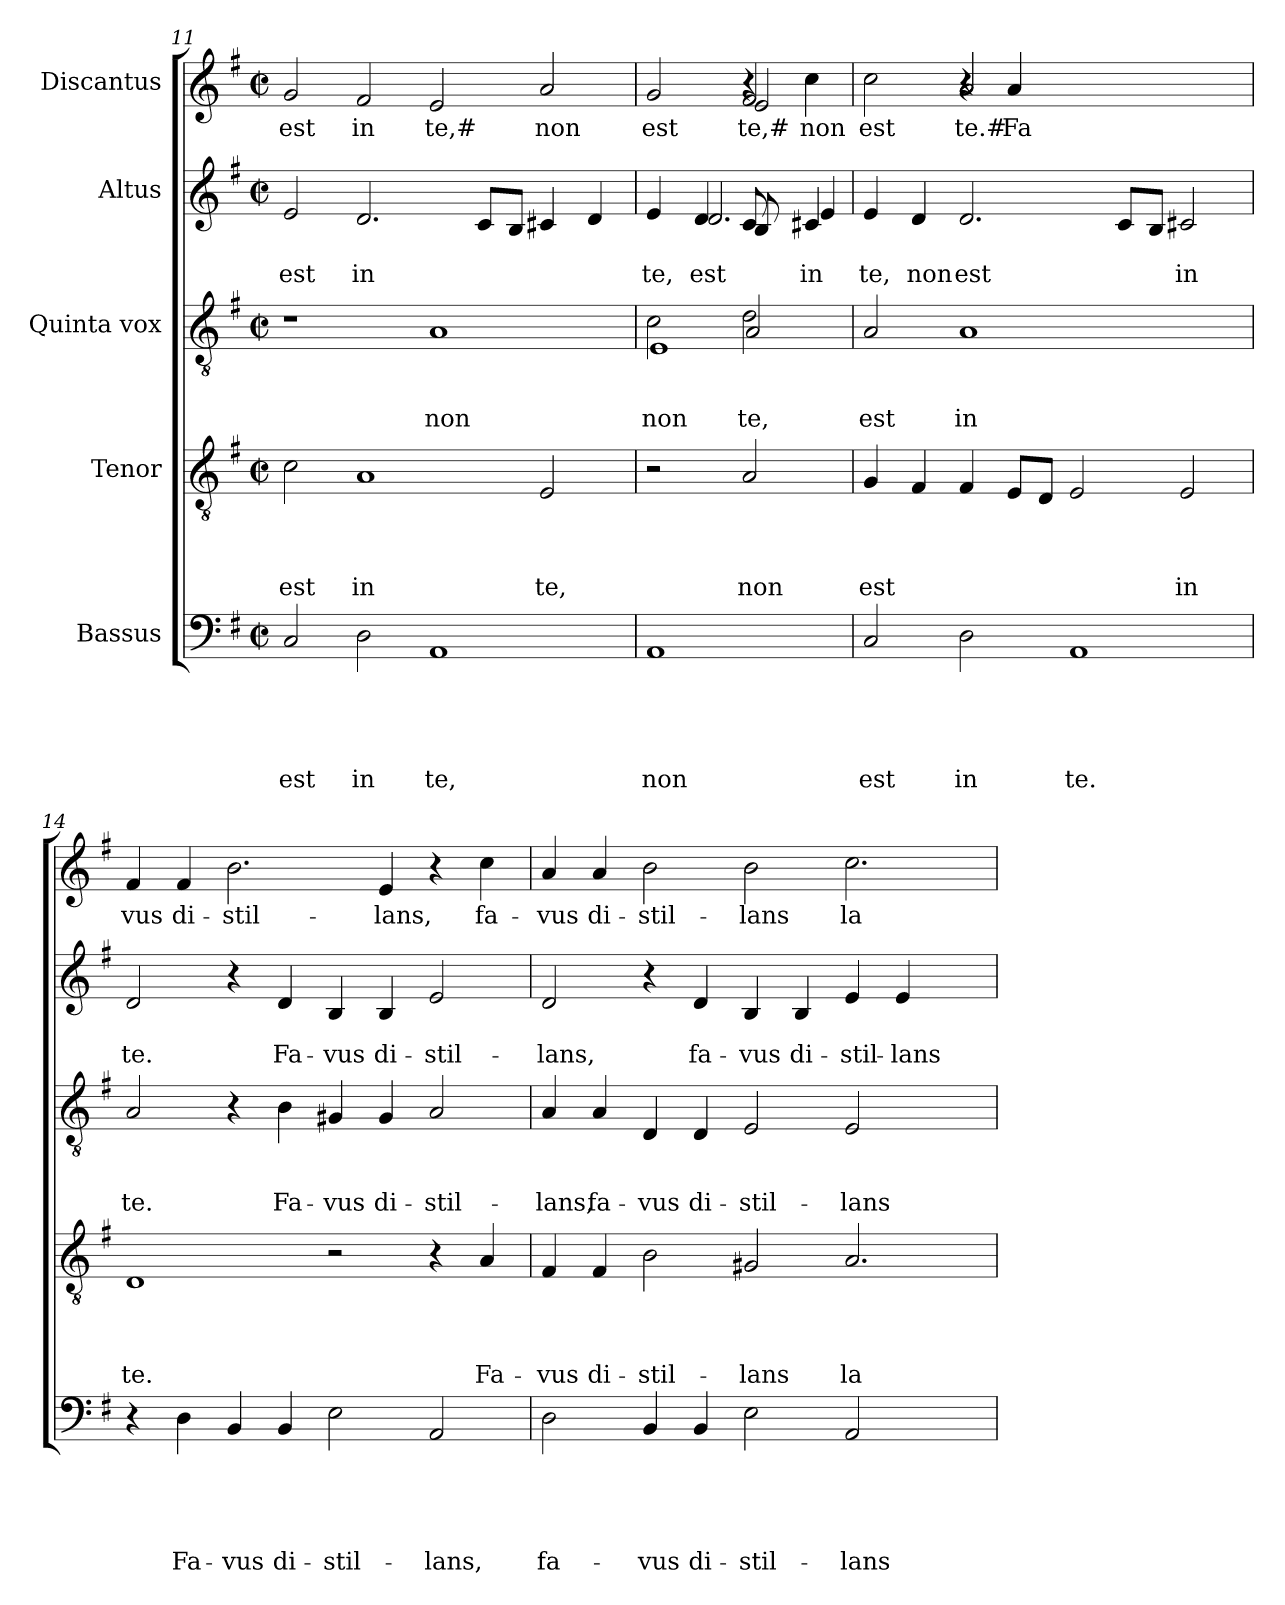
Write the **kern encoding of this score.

**kern	**text	**text	**text	**text	**text	**kern	**text	**text	**text	**text	**kern	**text	**text	**text	**kern	**text	**text	**kern	**text
*part5	*part5	*part5	*part5	*part5	*part5	*part4	*part4	*part4	*part4	*part4	*part3	*part3	*part3	*part3	*part2	*part2	*part2	*part1	*part1
*staff5	*staff5	*staff5	*staff5	*staff5	*staff5	*staff4	*staff4	*staff4	*staff4	*staff4	*staff3	*staff3	*staff3	*staff3	*staff2	*staff2	*staff2	*staff1	*staff1
*I"Bassus	*	*	*	*	*	*I"Tenor	*	*	*	*	*I"Quinta vox	*	*	*	*I"Altus	*	*	*I"Discantus	*
!!LO:PB:g=z
*clefF4	*	*	*	*	*	*clefGv2	*	*	*	*	*clefGv2	*	*	*	*clefG2	*	*	*clefG2	*
*k[f#]	*	*	*	*	*	*k[f#]	*	*	*	*	*k[f#]	*	*	*	*k[f#]	*	*	*k[f#]	*
*G:	*	*	*	*	*	*G:	*	*	*	*	*G:	*	*	*	*G:	*	*	*G:	*
*M2/2	*	*	*	*	*	*M2/2	*	*	*	*	*M2/2	*	*	*	*M2/2	*	*	*M2/2	*
*met(c|)	*	*	*	*	*	*met(c|)	*	*	*	*	*met(c|)	*	*	*	*met(c|)	*	*	*met(c|)	*
=11	=11	=11	=11	=11	=11	=11	=11	=11	=11	=11	=11	=11	=11	=11	=11	=11	=11	=11	=11
!	!	!	!	!	!LO:LY:b	!	!	!	!	!LO:LY:b	!	!	!	!	!	!	!LO:LY:b	!	!LO:LY:b
2C/	.	.	.	.	est	2c\	.	.	.	est	1r	.	.	.	2e/	.	est	2g/	est
!	!	!	!	!	!LO:LY:b	!	!	!	!	!LO:LY:b	!	!	!	!	!	!	!LO:LY:b	!	!LO:LY:b
2D\	.	.	.	.	in	1A	.	.	.	in	.	.	.	.	2.d/	.	in	2f#/	in
!	!	!	!	!	!LO:LY:b	!	!	!	!	!	!	!	!	!LO:LY:b	!	!	!	!	!LO:LY:b
1AA	.	.	.	.	te,	.	.	.	.	.	1A	.	.	non	.	.	.	2e/	te,#
.	.	.	.	.	.	.	.	.	.	.	.	.	.	.	8c/L	.	.	.	.
.	.	.	.	.	.	.	.	.	.	.	.	.	.	.	8B/J	.	.	.	.
!	!	!	!	!	!	!	!	!	!	!LO:LY:b	!	!	!	!	!	!	!	!	!LO:LY:b
.	.	.	.	.	.	2E/	.	.	.	te,	.	.	.	.	4c#X/	.	.	2a/	non
.	.	.	.	.	.	.	.	.	.	.	.	.	.	.	4d/	.	.	.	.
=12	=12	=12	=12	=12	=12	=12	=12	=12	=12	=12	=12	=12	=12	=12	=12	=12	=12	=12	=12
!	!	!	!	!	!LO:LY:b	!	!	!	!	!	!	!	!	!LO:LY:b	!	!	!	!	!
*	*	*	*	*	*	*	*	*	*	*	*^	*	*	*	*	*	*	*	*
*	*	*	*	*	*	*	*	*	*	*	*	*^	*	*	*	*	*	*	*	*
!	!	!	!	!	!	!	!	!	!	!	!	!	!	!	!	!LO:LY:b	!	!	!LO:LY:b	!	!LO:LY:b
*	*	*	*	*	*	*	*	*	*	*	*	*	*	*	*	*	*^	*	*	*^	*
*	*	*	*	*	*	*	*	*	*	*	*	*	*	*	*	*	*	*^	*	*	*	*^	*
*	*	*	*	*	*	*	*	*	*	*	*	*	*	*	*	*	*	*	*^	*	*	*	*	*	*
1AA	.	.	.	.	non	2r	.	.	.	.	2c\	2ryy	1E	.	.	non	4e/	4ryy	2ryy	2.ryy	.	te,	2g/	2ryy	2ryy	est
!	!	!	!	!	!	!	!	!	!	!	!	!	!	!	!	!	!	!	!	!	!	!LO:LY:b	!	!	!	!
!	!	!	!	!	!	!	!	!	!	!	!	!	!	!	!	!	!	!	!	!	!	!LO:LY:b	!	!	!	!
.	.	.	.	.	.	.	.	.	.	.	.	.	.	.	.	.	4d/	2.d/	.	.	.	est	.	.	.	.
!	!	!	!	!	!	!	!	!	!	!LO:LY:b	!	!	!	!	!	!LO:LY:b	!	!	!	!	!	!	!	!	!	!
!	!	!	!	!	!	!	!	!	!	!	!	!	!	!	!	!LO:LY:b	!	!	!	!	!	!	!	!	!	!LO:LY:b
!	!	!	!	!	!	!	!	!	!	!	!	!	!	!	!	!	!	!	!	!	!	!	!	!	!	!LO:LY:b
.	.	.	.	.	.	2A/	.	.	.	non	2d\	2A/	.	.	.	te,	8c/	.	8B/	.	.	.	2f#/	2e/	4r	te,#
.	.	.	.	.	.	.	.	.	.	.	.	.	.	.	.	.	4.ryy	.	8ryy	.	.	.	.	.	.	.
!	!	!	!	!	!	!	!	!	!	!	!	!	!	!	!	!	!	!	!	!	!	!LO:LY:b	!	!	!	!LO:LY:b
.	.	.	.	.	.	.	.	.	.	.	.	.	.	.	.	.	.	.	4c#X/	4e/	.	in	.	.	4cc\	non
*	*	*	*	*	*	*	*	*	*	*	*v	*v	*v	*	*	*	*	*	*	*	*	*	*	*	*	*
=13	=13	=13	=13	=13	=13	=13	=13	=13	=13	=13	=13	=13	=13	=13	=13	=13	=13	=13	=13	=13	=13	=13	=13	=13
!	!	!	!	!	!LO:LY:b	!	!	!	!	!LO:LY:b	!	!	!	!LO:LY:b	!	!	!	!	!	!LO:LY:b	!	!	!	!LO:LY:b
*	*	*	*	*	*	*	*	*	*	*	*	*	*	*	*v	*v	*v	*v	*	*	*	*	*	*
2C/	.	.	.	.	est	4G/	.	.	.	est	2A/	.	.	est	4e/	.	te,	2cc\	2ryy	2ryy	est
!	!	!	!	!	!	!	!	!	!	!	!	!	!	!	!	!	!LO:LY:b	!	!	!	!
.	.	.	.	.	.	4F#/	.	.	.	.	.	.	.	.	4d/	.	non	.	.	.	.
!	!	!	!	!	!LO:LY:b	!	!	!	!	!	!	!	!	!LO:LY:b	!	!	!LO:LY:b	!	!	!	!LO:LY:b
!	!	!	!	!	!	!	!	!	!	!	!	!	!	!	!	!	!	!	!	!	!LO:LY:b
2D\	.	.	.	.	in	4F#/	.	.	.	.	1A	.	.	in	2.d/	.	est	2a/	2a/	4r	te.#
!	!	!	!	!	!	!	!	!	!	!	!	!	!	!	!	!	!	!	!	!	!LO:LY:b
.	.	.	.	.	.	8E/L	.	.	.	.	.	.	.	.	.	.	.	.	.	4a/	Fa-
.	.	.	.	.	.	8D/J	.	.	.	.	.	.	.	.	.	.	.	.	.	.	.
!	!	!	!	!	!LO:LY:b	!	!	!	!	!	!	!	!	!	!	!	!	!	!	!	!
1AA	.	.	.	.	te.	2E/	.	.	.	.	.	.	.	.	.	.	.	1ryy	1ryy	1ryy	.
.	.	.	.	.	.	.	.	.	.	.	.	.	.	.	8c/L	.	.	.	.	.	.
.	.	.	.	.	.	.	.	.	.	.	.	.	.	.	8B/J	.	.	.	.	.	.
!	!	!	!	!	!	!	!	!	!	!LO:LY:b	!	!	!	!	!	!	!LO:LY:b	!	!	!	!
.	.	.	.	.	.	2E/	.	.	.	in	2ryy	.	.	.	2c#X/	.	in	.	.	.	.
*	*	*	*	*	*	*	*	*	*	*	*	*	*	*	*	*	*	*v	*v	*v	*
!!LO:LB:g=z
=14	=14	=14	=14	=14	=14	=14	=14	=14	=14	=14	=14	=14	=14	=14	=14	=14	=14	=14	=14
!	!	!	!	!	!	!	!	!	!	!LO:LY:b	!	!	!	!LO:LY:b	!	!	!LO:LY:b	!	!LO:LY:b
4r	.	.	.	.	.	1D	.	.	.	te.	2A/	.	.	te.	2d/	.	te.	4f#/	-vus
!	!	!	!	!	!LO:LY:b	!	!	!	!	!	!	!	!	!	!	!	!	!	!LO:LY:b
4D\	.	.	.	.	Fa-	.	.	.	.	.	.	.	.	.	.	.	.	4f#/	di-
!	!	!	!	!	!LO:LY:b	!	!	!	!	!	!	!	!	!	!	!	!	!	!LO:LY:b
4BB/	.	.	.	.	-vus	.	.	.	.	.	4r	.	.	.	4r	.	.	2.b\	-stil-
!	!	!	!	!	!LO:LY:b	!	!	!	!	!	!	!	!	!LO:LY:b	!	!	!LO:LY:b	!	!
4BB/	.	.	.	.	di-	.	.	.	.	.	4B\	.	.	Fa-	4d/	.	Fa-	.	.
!	!	!	!	!	!LO:LY:b	!	!	!	!	!	!	!	!	!LO:LY:b	!	!	!LO:LY:b	!	!
2E\	.	.	.	.	-stil-	2r	.	.	.	.	4G#X/	.	.	-vus	4B/	.	-vus	.	.
!	!	!	!	!	!	!	!	!	!	!	!	!	!	!LO:LY:b	!	!	!LO:LY:b	!	!LO:LY:b
.	.	.	.	.	.	.	.	.	.	.	4G#/	.	.	di-	4B/	.	di-	4e/	-lans,
!	!	!	!	!	!LO:LY:b	!	!	!	!	!	!	!	!	!LO:LY:b	!	!	!LO:LY:b	!	!
2AA/	.	.	.	.	-lans,	4r	.	.	.	.	2A/	.	.	-stil-	2e/	.	-stil-	4r	.
!	!	!	!	!	!	!	!	!	!	!LO:LY:b	!	!	!	!	!	!	!	!	!LO:LY:b
.	.	.	.	.	.	4A/	.	.	.	Fa-	.	.	.	.	.	.	.	4cc\	fa-
=15	=15	=15	=15	=15	=15	=15	=15	=15	=15	=15	=15	=15	=15	=15	=15	=15	=15	=15	=15
!	!	!	!	!	!LO:LY:b	!	!	!	!	!LO:LY:b	!	!	!	!LO:LY:b	!	!	!LO:LY:b	!	!LO:LY:b
2D\	.	.	.	.	fa-	4F#/	.	.	.	-vus	4A/	.	.	-lans,	2d/	.	-lans,	4a/	-vus
!	!	!	!	!	!	!	!	!	!	!LO:LY:b	!	!	!	!LO:LY:b	!	!	!	!	!LO:LY:b
.	.	.	.	.	.	4F#/	.	.	.	di-	4A/	.	.	fa-	.	.	.	4a/	di-
!	!	!	!	!	!LO:LY:b	!	!	!	!	!LO:LY:b	!	!	!	!LO:LY:b	!	!	!	!	!LO:LY:b
4BB/	.	.	.	.	-vus	2B\	.	.	.	-stil-	4D/	.	.	-vus	4r	.	.	2b\	-stil-
!	!	!	!	!	!LO:LY:b	!	!	!	!	!	!	!	!	!LO:LY:b	!	!	!LO:LY:b	!	!
4BB/	.	.	.	.	di-	.	.	.	.	.	4D/	.	.	di-	4d/	.	fa-	.	.
!	!	!	!	!	!LO:LY:b	!	!	!	!	!LO:LY:b	!	!	!	!LO:LY:b	!	!	!LO:LY:b	!	!LO:LY:b
2E\	.	.	.	.	-stil-	2G#X/	.	.	.	-lans	2E/	.	.	-stil-	4B/	.	-vus	2b\	-lans
!	!	!	!	!	!	!	!	!	!	!	!	!	!	!	!	!	!LO:LY:b	!	!
.	.	.	.	.	.	.	.	.	.	.	.	.	.	.	4B/	.	di-	.	.
!	!	!	!	!	!LO:LY:b	!	!	!	!	!LO:LY:b	!	!	!	!LO:LY:b	!	!	!LO:LY:b	!	!LO:LY:b
2AA/	.	.	.	.	-lans	2.A/	.	.	.	la-	2E/	.	.	-lans	4e/	.	-stil-	2.cc\	la-
!	!	!	!	!	!	!	!	!	!	!	!	!	!	!	!	!	!LO:LY:b:rj	!	!
.	.	.	.	.	.	.	.	.	.	.	.	.	.	.	4e/	.	-lans	.	.
4ryy	.	.	.	.	.	.	.	.	.	.	4ryy	.	.	.	4ryy	.	.	.	.
=	=	=	=	=	=	=	=	=	=	=	=	=	=	=	=	=	=	=	=
*-	*-	*-	*-	*-	*-	*-	*-	*-	*-	*-	*-	*-	*-	*-	*-	*-	*-	*-	*-
